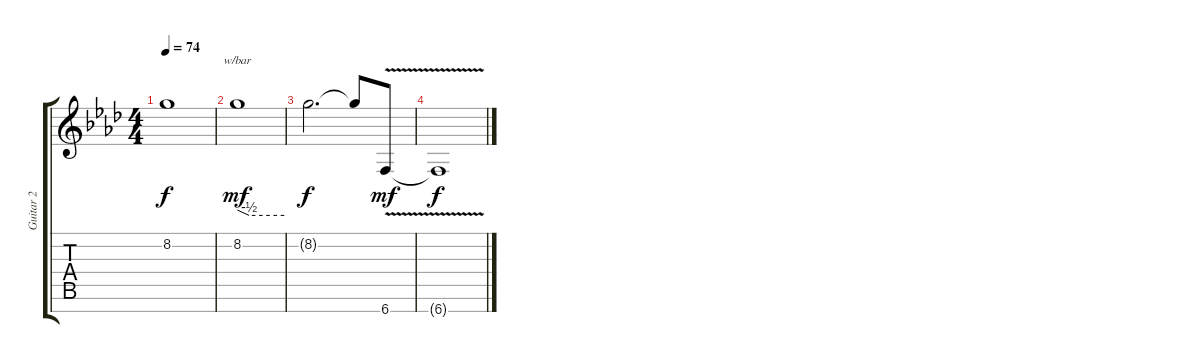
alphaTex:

\track ("Guitar 2" "Guitar 2") {instrument overdrivenguitar}
\staff {score tabs}
\tuning (E4 B3 G3 D3 A2 E2 B1) {hide}
\ts (4 4)
\tempo 74
\clef g2
\ks fminor
8.2{t}.1{dy f volume 0} |
8.2.1{tbe (custom default 0 0 15 -2 60 -2) dy mf} |
8.2{t}.2{d dy f} 8.2{t}.8 6.7{v}.8{dy mf} |
6.7{t}.1{dy f}
